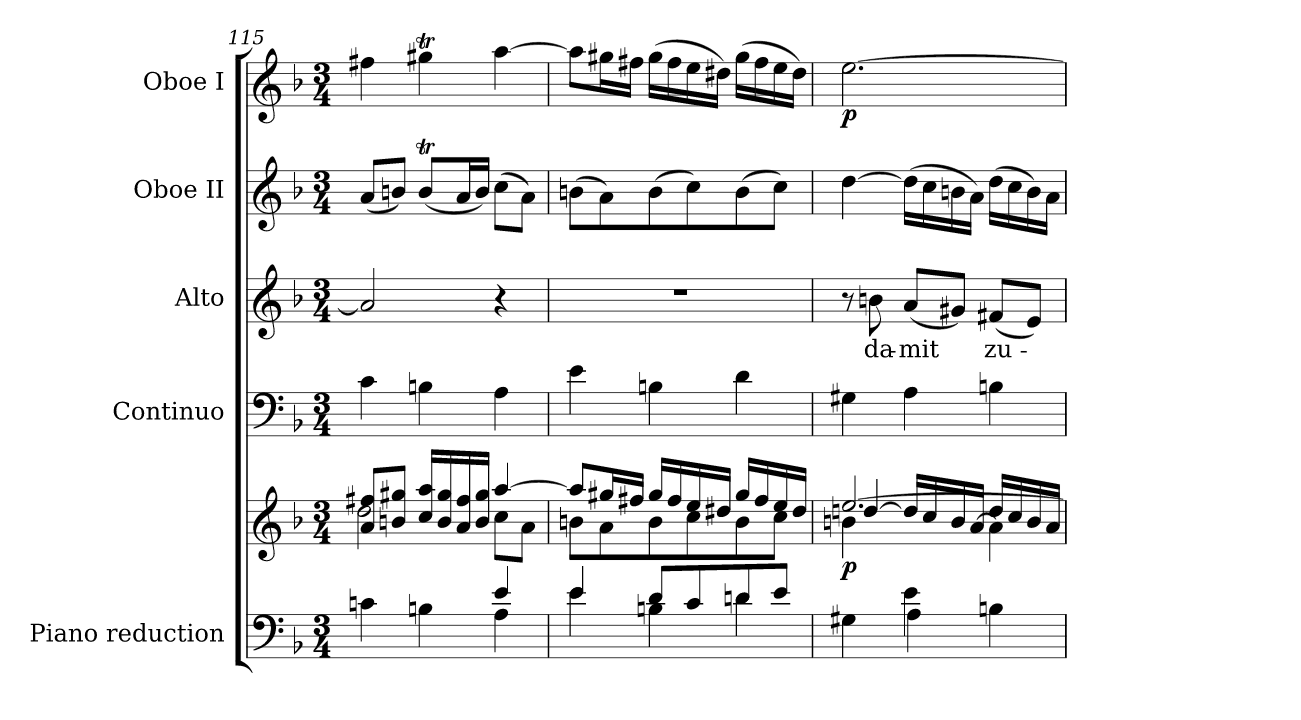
**kern	**kern	**dynam	**kern	**kern	**text	**kern	**dynam	**kern	**dynam
*part5	*part5	*part5	*part4	*part3	*part3	*part2	*part2	*part1	*part1
*staff6	*staff5	*staff5/6	*staff4	*staff3	*staff3	*staff2	*staff2	*staff1	*staff1
*I"Piano reduction	*	*	*I"Continuo	*I"Alto	*	*I"Oboe II	*	*I"Oboe I	*
*I'Pno	*	*	*	*	*	*I'Ob	*	*I'Ob	*
!!LO:LB:g=z
*clefF4	*clefG2	*	*clefF4	*clefG2	*	*clefG2	*	*clefG2	*
*k[b-]	*k[b-]	*	*k[b-]	*k[b-]	*	*k[b-]	*	*k[b-]	*
*M3/4	*M3/4	*	*M3/4	*M3/4	*	*M3/4	*	*M3/4	*
=115	=115	=115	=115	=115	=115	=115	=115	=115	=115
*^	*^	*	*	*	*	*	*	*	*
2ryy	4cn\	8a/ 8ff#X/L	2dd\	.	4c\	2a/]	.	(8a/L	.	4ff#X\	.
.	.	8bn/ 8gg#X/J	.	.	.	.	.	8bn/J)	.	.	.
.	4Bn\	16cc/ 16aa/LL	.	.	4Bn\	.	.	(8bt/L	.	4gg#Xt\	.
.	.	16b/ 16gg#/	.	.	.	.	.	.	.	.	.
.	.	16a/ 16ff#/	.	.	.	.	.	16a/L	.	.	.
.	.	16b/ 16gg#/JJ	.	.	.	.	.	16b/JJ)	.	.	.
4e/	4A\	[4aa/	8cc\L	.	4A\	4r	.	(8cc\L	.	[4aa\	.
.	.	.	8a\J	.	.	.	.	8a\J)	.	.	.
=116	=116	=116	=116	=116	=116	=116	=116	=116	=116	=116	=116
4e/	4e\	8aa/L]	8bn\L	.	4e\	2.r	.	(8bn\L	.	8aa\L]	.
.	.	16gg#X/L	8a\	.	.	.	.	8a\)	.	16gg#X\L	.
.	.	16ff#X/JJ	.	.	.	.	.	.	.	16ff#X\JJ	.
8d/L	4Bn\	16gg#/LL	8b\	.	4Bn\	.	.	(8b\	.	(16gg#\LL	.
.	.	16ff#/	.	.	.	.	.	.	.	16ff#\	.
8c/	.	16ee/	8cc\	.	.	.	.	8cc\)	.	16ee\	.
.	.	16dd#X/JJ	.	.	.	.	.	.	.	16dd#X\JJ)	.
8dn/	4d\	16gg#/LL	8b\	.	4d\	.	.	(8b\	.	(16gg#\LL	.
.	.	16ff#/	.	.	.	.	.	.	.	16ff#\	.
8e/J	.	16ee/	8cc\J	.	.	.	.	8cc\J)	.	16ee\	.
.	.	16dd#/JJ	.	.	.	.	.	.	.	16dd#\JJ)	.
=117	=117	=117	=117	=117	=117	=117	=117	=117	=117	=117	=117
*	*	*	*^	*	*	*	*	*	*	*	*
!	!	!	!	!	!LO:DY:b	!	!	!	!	!LO:DY:b	!	!
!	!	!	!	!	!	!	!	!	!	!LO:DY:n=1:b	!	!
!	!	!	!	!	!	!	!	!	!	!LO:DY:n=2:b	!	!LO:DY:b
4ryy	4G#X\	[2.ee/	4bn\	[4ddn/	p	4G#X\	8r	.	[4dd\	other-dynamics p other-dynamics	[2.ee\	p
!	!	!	!	!	!	!	!	!LO:LY:b	!	!	!	!
.	.	.	.	.	.	.	8bn\	da-	.	.	.	.
!	!	!	!	!	!	!	!	!LO:LY:b	!	!	!	!
4e\	4A\	.	4ryy	16dd/LL]	.	4A\	(8a/L	-mit	(16dd\LL]	.	.	.
.	.	.	.	16cc/	.	.	.	.	16cc\	.	.	.
.	.	.	.	16b/	.	.	8g#X/J)	.	16bn\	.	.	.
.	.	.	.	[<16a/JJ	.	.	.	.	16a\JJ)	.	.	.
!	!	!	!	!	!	!	!	!LO:LY:b	!	!	!	!
4ryy	4Bn\	.	4a\]	16dd/LL	.	4Bn\	(8f#X/L	zu-	(16dd\LL	.	.	.
.	.	.	.	16cc/	.	.	.	.	16cc\	.	.	.
.	.	.	.	16b/	.	.	8e/J)	.	16b\)	.	.	.
.	.	.	.	16a/JJ	.	.	.	.	16a\JJ	.	.	.
*v	*v	*	*	*	*	*	*	*	*	*	*	*
*	*v	*v	*v	*	*	*	*	*	*	*	*
=	=	=	=	=	=	=	=	=	=
*-	*-	*-	*-	*-	*-	*-	*-	*-	*-
